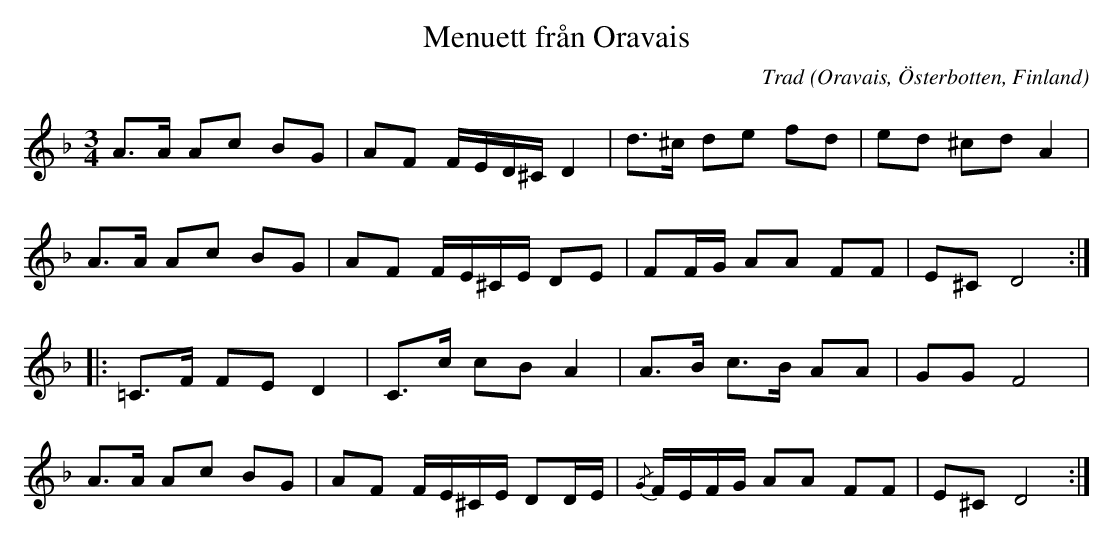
X:1
T:Menuett från Oravais
C:Trad
O:Oravais, Österbotten, Finland
M: 3/4
L: 1/16
K: Dm
A2>A2 A2c2 B2G2 | A2F2 FED^C D4 | d2>^c2 d2e2 f2d2 | e2d2 ^c2d2 A4 |
A2>A2 A2c2 B2G2 | A2F2 FE^CE D2E2 | F2FG A2A2 F2F2 | E2^C2 D8 ::
=C2>F2 F2E2 D4 | C2>c2 c2B2 A4 | A2>B2 c2>B2 A2A2 | G2G2 F8 |
A2>A2 A2c2 B2G2 | A2F2 FE^CE D2DE | {/G}FEFG A2A2 F2F2 | E2^C2 D8 :|
